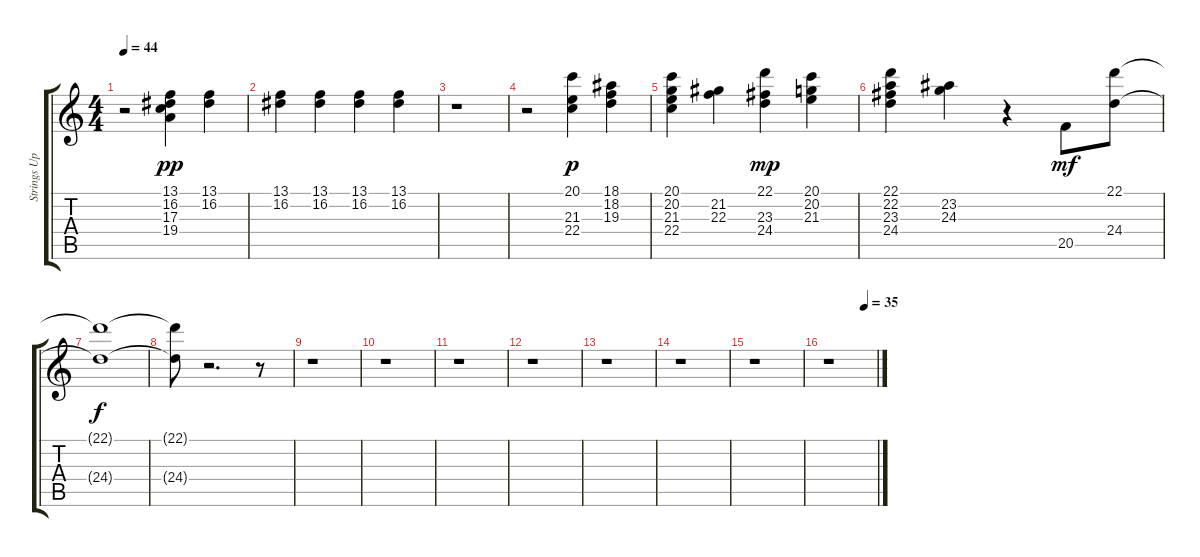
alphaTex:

\track ("Strings Upper" "Strings Up") {instrument stringensemble1}
\staff {score tabs}
\tuning (E4 B3 G3 D3 A2 E2) {hide}
\ts (4 4)
\tempo 44
\clef g2
\ks c
r.2{dy pp} (13.1 16.2 17.3 19.4).4 (13.1 16.2).4 |
(13.1 16.2).4 (13.1 16.2).4 (13.1 16.2).4 (13.1 16.2).4 |
r.1 |
r.2 (20.1 21.3 22.4).4{dy p} (18.1 18.2 19.3).4 |
(20.1 20.2 21.3 22.4).4 (21.2 22.3).4 (22.1 23.3 24.4).4{dy mp} (20.1 20.2 21.3).4 |
(22.1 22.2 23.3 24.4).4 (23.2 24.3).4 r.4 20.5.8{dy mf} (22.1 24.4).8 |
(22.1{t} 24.4{t}).1{dy f} |
(22.1{t} 24.4{t}).8 r.2{d} r.8 |
r.1 |
r.1 |
r.1 |
r.1 |
r.1 |
r.1 |
r.1 |
\tempo (35 0.75)
r.1
